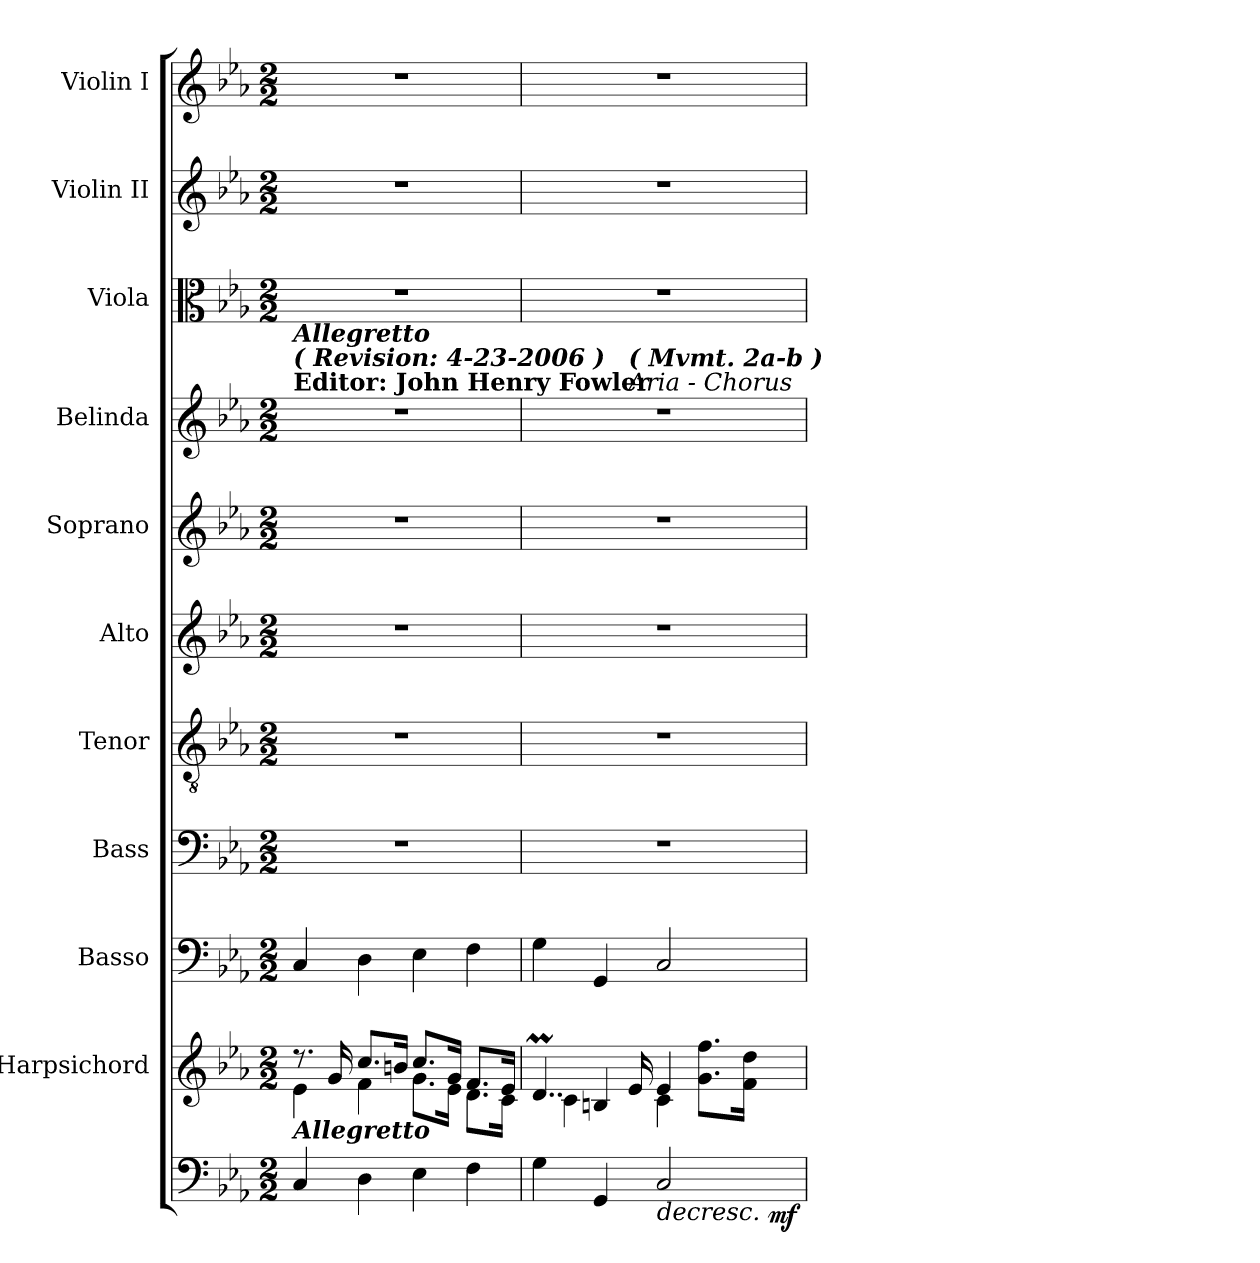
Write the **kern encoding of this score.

**kern	**dynam	**kern	**kern	**kern	**kern	**kern	**kern	**kern	**kern	**kern	**kern
*part11	*part11	*part10	*part9	*part8	*part7	*part6	*part5	*part4	*part3	*part2	*part1
*staff11	*staff11	*staff10	*staff9	*staff8	*staff7	*staff6	*staff5	*staff4	*staff3	*staff2	*staff1
*	*	*I"Harpsichord	*I"Basso	*I"Bass	*I"Tenor	*I"Alto	*I"Soprano	*I"Belinda	*I"Viola	*I"Violin II	*I"Violin I
*	*	*	*	*I'B.	*I'T.	*I'A.	*I'S.	*I'Belinda	*I'Vla.	*I'Vln. II	*I'Vln. I
!!LO:PB:g=z
*clefF4	*	*clefG2	*clefF4	*clefF4	*clefGv2	*clefG2	*clefG2	*clefG2	*clefC3	*clefG2	*clefG2
*	*	*	*	*	*ITrd7c12	*	*	*	*	*	*
*k[b-e-a-]	*	*k[b-e-a-]	*k[b-e-a-]	*k[b-e-a-]	*k[b-e-a-]	*k[b-e-a-]	*k[b-e-a-]	*k[b-e-a-]	*k[b-e-a-]	*k[b-e-a-]	*k[b-e-a-]
*E-:	*	*E-:	*E-:	*E-:	*E-:	*E-:	*E-:	*E-:	*E-:	*E-:	*E-:
*M2/2	*	*M2/2	*M2/2	*M2/2	*M2/2	*M2/2	*M2/2	*M2/2	*M2/2	*M2/2	*M2/2
*MM90	*	*MM90	*MM90	*MM90	*MM90	*MM90	*MM90	*MM90	*MM90	*MM90	*MM90
=1	=1	=1	=1	=1	=1	=1	=1	=1	=1	=1	=1
*	*	*^	*	*	*	*	*	*	*	*	*
!	!	!	!	!	!	!	!	!	!LO:TX:a:B:t=Editor&colon; John Henry Fowler	!	!	!
!	!	!	!	!	!	!	!	!	!LO:TX:a:Bi:t=( Revision&colon;  4-23-2006 )	!	!	!
!	!	!	!	!	!	!	!	!	!LO:TX:a:Bi:t=Allegretto	!	!	!
!LO:TX:a:Bi:t=Allegretto	!	!	!	!	!	!	!	!	!	!	!	!
4Ci/	.	8.r	4e-i\	4Ci/	1r	1r	1r	1r	1r	1r	1r	1r
.	.	16gi/	.	.	.	.	.	.	.	.	.	.
4Di\	.	8.cci/L	4fi\	4Di\	.	.	.	.	.	.	.	.
.	.	16bni/Jk	.	.	.	.	.	.	.	.	.	.
4E-i\	.	8.cci/L	8.gi\L	4E-i\	.	.	.	.	.	.	.	.
.	.	16gi/Jk	16e-i\Jk	.	.	.	.	.	.	.	.	.
4Fi\	.	8.fi/L	8.di\L	4Fi\	.	.	.	.	.	.	.	.
.	.	16e-i/Jk	16ci\Jk	.	.	.	.	.	.	.	.	.
=2	=2	=2	=2	=2	=2	=2	=2	=2	=2	=2	=2	=2
*^	*	*	*	*	*	*	*	*	*	*	*	*
!	!	!	!	!	!	!	!	!	!	!LO:TX:a:t=Dido and Aeneas	!	!	!
*	*	*	*	*	*	*	*	*	*	*^	*	*	*
4Gi\	2ryy	.	4..dmi/	4ci\	4Gi\	1r	1r	1r	1r	1r	4..ryy	1r	1r	1r
4GGi/	.	.	.	4Bni/	4GGi/	.	.	.	.	.	.	.	.	.
!	!	!	!	!	!	!	!	!	!	!	!LO:TX:a:i:t=Aria - Chorus	!	!	!
!	!	!	!	!	!	!	!	!	!	!	!LO:TX:a:Bi:t=( Mvmt. 2a-b )	!	!	!
.	.	.	16e-i/	.	.	.	.	.	.	.	2ryy	.	.	.
!	!	!LO:HP:b	!	!	!	!	!	!	!	!	!	!	!	!
2Ci/	4ryy	>	4e-i/	4ci\	2Ci/	.	.	.	.	.	.	.	.	.
.	8ryy	.	8.gi\ 8.ffiL	4ryy	.	.	.	.	.	.	.	.	.	.
.	16ryy	.	.	.	.	.	.	.	.	.	.	.	.	.
.	32ryy	.	16fi\ 16ddiJk	.	.	.	.	.	.	.	16ryy	.	.	.
.	64ryy	.	.	.	.	.	.	.	.	.	.	.	.	.
.	128...ryy	.	.	.	.	.	.	.	.	.	.	.	.	.
.	1024ryy	mf	.	.	.	.	.	.	.	.	.	.	.	.
*	*	*	*v	*v	*	*	*	*	*	*	*	*	*	*
.	.	]	.	.	.	.	.	.	.	.	.	.	.
*v	*v	*	*	*	*	*	*	*	*v	*v	*	*	*
=	=	=	=	=	=	=	=	=	=	=	=
*-	*-	*-	*-	*-	*-	*-	*-	*-	*-	*-	*-
